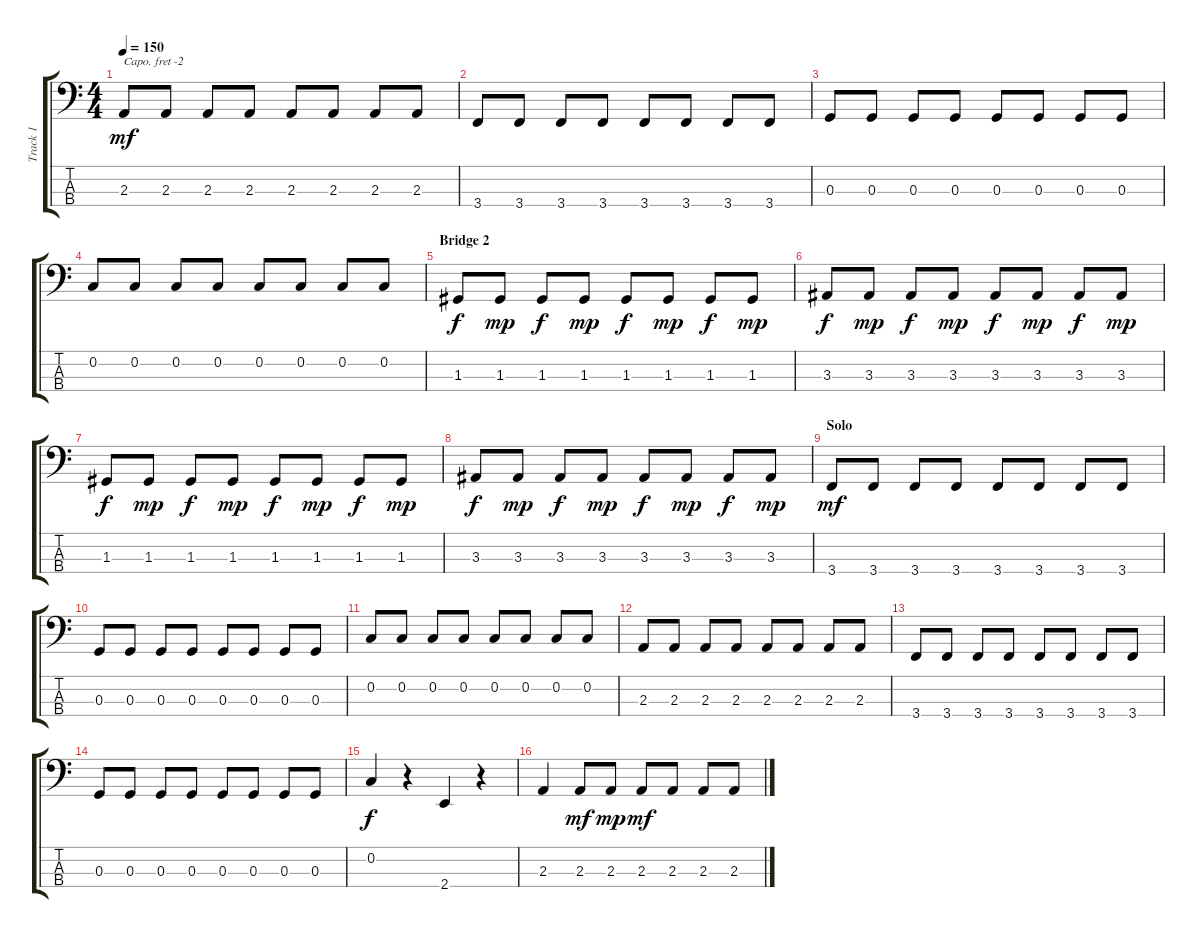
\track ("Track 1" "Track 1") {instrument electricbasspick}
\staff {score tabs}
\capo -2
\tuning (G2 D2 A1 E1) {hide}
\ts (4 4)
\tempo 150
\clef f4
\ks c
2.3.8{dy mf} 2.3.8 2.3.8 2.3.8 2.3.8 2.3.8 2.3.8 2.3.8 |
3.4.8 3.4.8 3.4.8 3.4.8 3.4.8 3.4.8 3.4.8 3.4.8 |
0.3.8 0.3.8 0.3.8 0.3.8 0.3.8 0.3.8 0.3.8 0.3.8 |
0.2.8 0.2.8 0.2.8 0.2.8 0.2.8 0.2.8 0.2.8 0.2.8 |
\section ("" "Bridge 2")
1.3.8{dy f} 1.3.8{dy mp} 1.3.8{dy f} 1.3.8{dy mp} 1.3.8{dy f} 1.3.8{dy mp} 1.3.8{dy f} 1.3.8{dy mp} |
3.3.8{dy f} 3.3.8{dy mp} 3.3.8{dy f} 3.3.8{dy mp} 3.3.8{dy f} 3.3.8{dy mp} 3.3.8{dy f} 3.3.8{dy mp} |
1.3.8{dy f} 1.3.8{dy mp} 1.3.8{dy f} 1.3.8{dy mp} 1.3.8{dy f} 1.3.8{dy mp} 1.3.8{dy f} 1.3.8{dy mp} |
3.3.8{dy f} 3.3.8{dy mp} 3.3.8{dy f} 3.3.8{dy mp} 3.3.8{dy f} 3.3.8{dy mp} 3.3.8{dy f} 3.3.8{dy mp} |
\section ("" "Solo")
3.4.8{dy mf} 3.4.8 3.4.8 3.4.8 3.4.8 3.4.8 3.4.8 3.4.8 |
0.3.8 0.3.8 0.3.8 0.3.8 0.3.8 0.3.8 0.3.8 0.3.8 |
0.2.8 0.2.8 0.2.8 0.2.8 0.2.8 0.2.8 0.2.8 0.2.8 |
2.3.8 2.3.8 2.3.8 2.3.8 2.3.8 2.3.8 2.3.8 2.3.8 |
3.4.8 3.4.8 3.4.8 3.4.8 3.4.8 3.4.8 3.4.8 3.4.8 |
0.3.8 0.3.8 0.3.8 0.3.8 0.3.8 0.3.8 0.3.8 0.3.8 |
0.2.4{dy f} r.4 2.4.4 r.4 |
2.3.4 2.3.8{dy mf} 2.3.8{dy mp} 2.3.8{dy mf} 2.3.8 2.3.8 2.3.8
